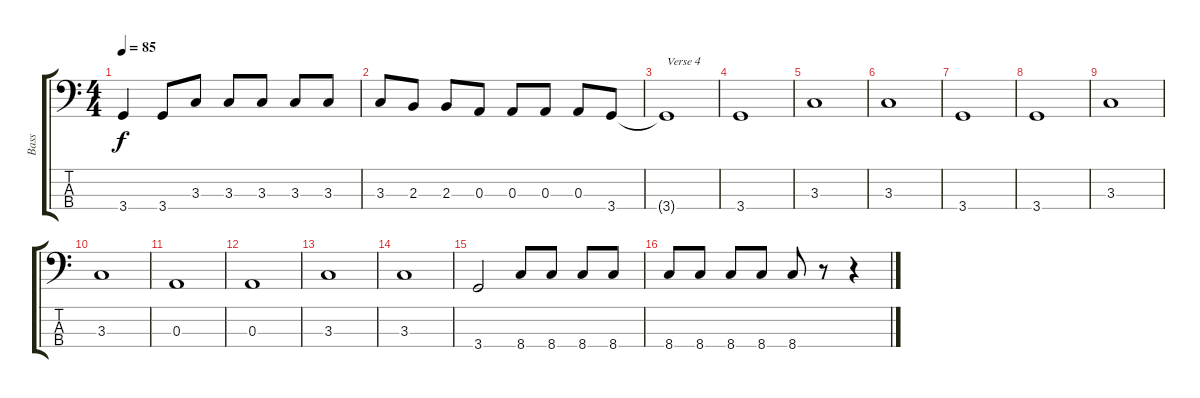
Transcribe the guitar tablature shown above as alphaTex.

\track ("Bass" "Bass") {instrument electricbassfinger}
\staff {score tabs}
\tuning (G2 D2 A1 E1) {hide}
\ts (4 4)
\tempo 85
\clef f4
\ks c
3.4.4{dy f} 3.4.8 3.3.8 3.3.8 3.3.8 3.3.8 3.3.8 |
3.3.8 2.3.8 2.3.8 0.3.8 0.3.8 0.3.8 0.3.8 3.4.8 |
3.4{t}.1{txt "Verse 4"} |
3.4.1 |
3.3.1 |
3.3.1 |
3.4.1 |
3.4.1 |
3.3.1 |
3.3.1 |
0.3.1 |
0.3.1 |
3.3.1 |
3.3.1 |
3.4.2 8.4.8 8.4.8 8.4.8 8.4.8 |
8.4.8 8.4.8 8.4.8 8.4.8 8.4.8 r.8 r.4
